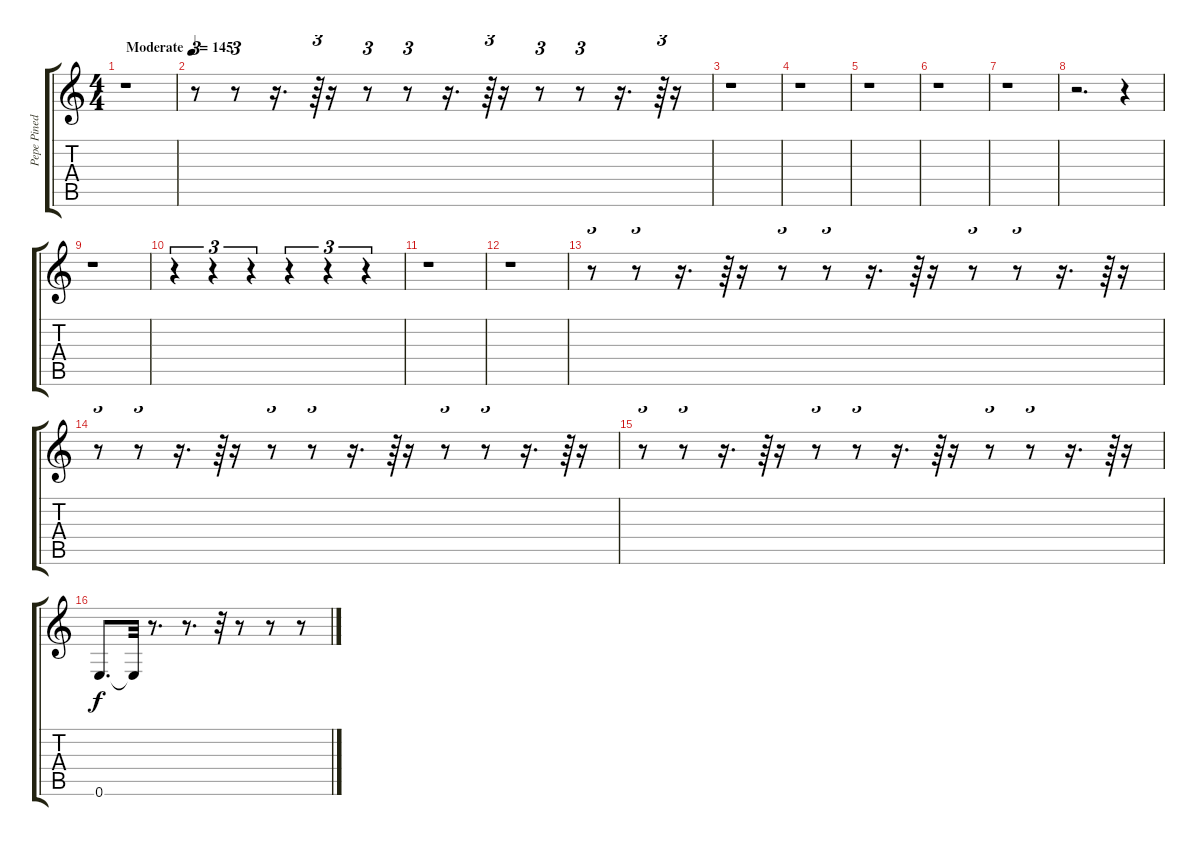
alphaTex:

\track ("Pepe Pineda" "Pepe Pined") {instrument electricbasspick}
\staff {score tabs}
\tuning (E4 B3 G3 D3 A2 E2) {hide}
\ts (4 4)
\tempo (145 "Moderate")
\clef g2
\ks c
r.1{dy f instrument electricbasspick} |
r.8{tu (3 2)} r.8{tu (3 2)} r.16{d} r.64{tu (3 2)} r.16 r.8{tu (3 2)} r.8{tu (3 2)} r.16{d} r.64{tu (3 2)} r.16 r.8{tu (3 2)} r.8{tu (3 2)} r.16{d} r.64{tu (3 2)} r.16 |
r.1 |
r.1 |
r.1 |
r.1 |
r.1 |
r.2{d} r.4 |
r.1 |
r.4{tu (3 2)} r.4{tu (3 2)} r.4{tu (3 2)} r.4{tu (3 2)} r.4{tu (3 2)} r.4{tu (3 2)} |
r.1 |
r.1 |
r.8{tu (3 2)} r.8{tu (3 2)} r.16{d} r.64{tu (3 2)} r.16 r.8{tu (3 2)} r.8{tu (3 2)} r.16{d} r.64{tu (3 2)} r.16 r.8{tu (3 2)} r.8{tu (3 2)} r.16{d} r.64{tu (3 2)} r.16 |
r.8{tu (3 2)} r.8{tu (3 2)} r.16{d} r.64{tu (3 2)} r.16 r.8{tu (3 2)} r.8{tu (3 2)} r.16{d} r.64{tu (3 2)} r.16 r.8{tu (3 2)} r.8{tu (3 2)} r.16{d} r.64{tu (3 2)} r.16 |
r.8{tu (3 2)} r.8{tu (3 2)} r.16{d} r.64{tu (3 2)} r.16 r.8{tu (3 2)} r.8{tu (3 2)} r.16{d} r.64{tu (3 2)} r.16 r.8{tu (3 2)} r.8{tu (3 2)} r.16{d} r.64{tu (3 2)} r.16 |
0.6.8{d} 0.6{t}.32 r.8{d} r.8{d} r.32 r.8 r.8 r.8
